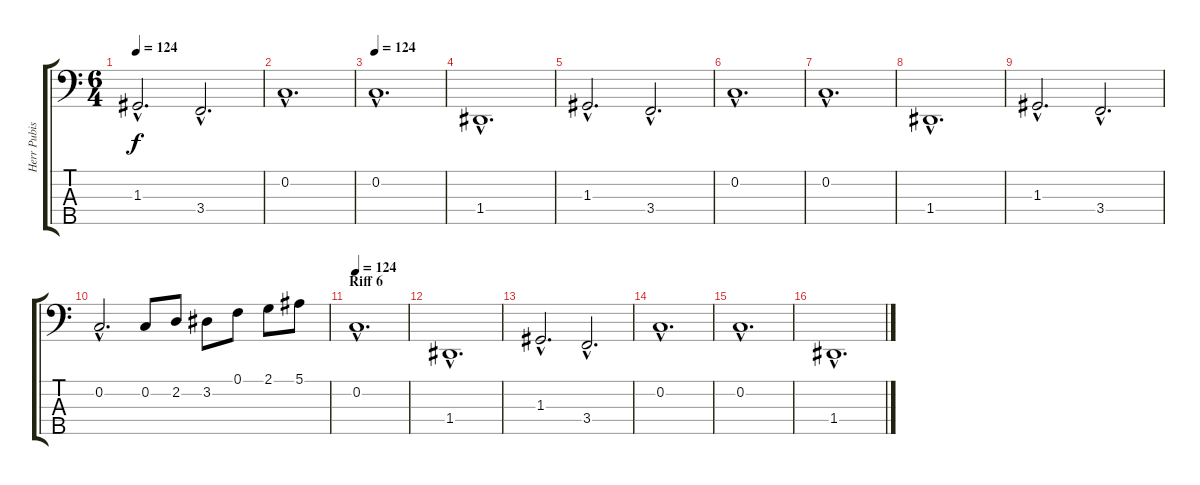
\track ("Herr Pubis (Bassist Scum)" "Herr Pubis") {instrument electricbasspick}
\staff {score tabs}
\tuning (F2 C2 G1 D1 A0) {hide}
\ts (6 4)
\tempo 124
\clef f4
\ks c
1.3{hac}.2{d dy f} 3.4{hac}.2{d} |
0.2{hac}.1{d} |
\tempo 124
0.2{hac}.1{d} |
1.4{hac}.1{d} |
1.3{hac}.2{d} 3.4{hac}.2{d} |
0.2{hac}.1{d} |
0.2{hac}.1{d} |
1.4{hac}.1{d} |
1.3{hac}.2{d} 3.4{hac}.2{d} |
0.2{hac}.2{d} 0.2.8 2.2.8 3.2.8 0.1.8 2.1.8 5.1.8 |
\section ("" "Riff 6")
\tempo 124
0.2{hac}.1{d} |
1.4{hac}.1{d} |
1.3{hac}.2{d} 3.4{hac}.2{d} |
0.2{hac}.1{d} |
0.2{hac}.1{d} |
1.4{hac}.1{d}
